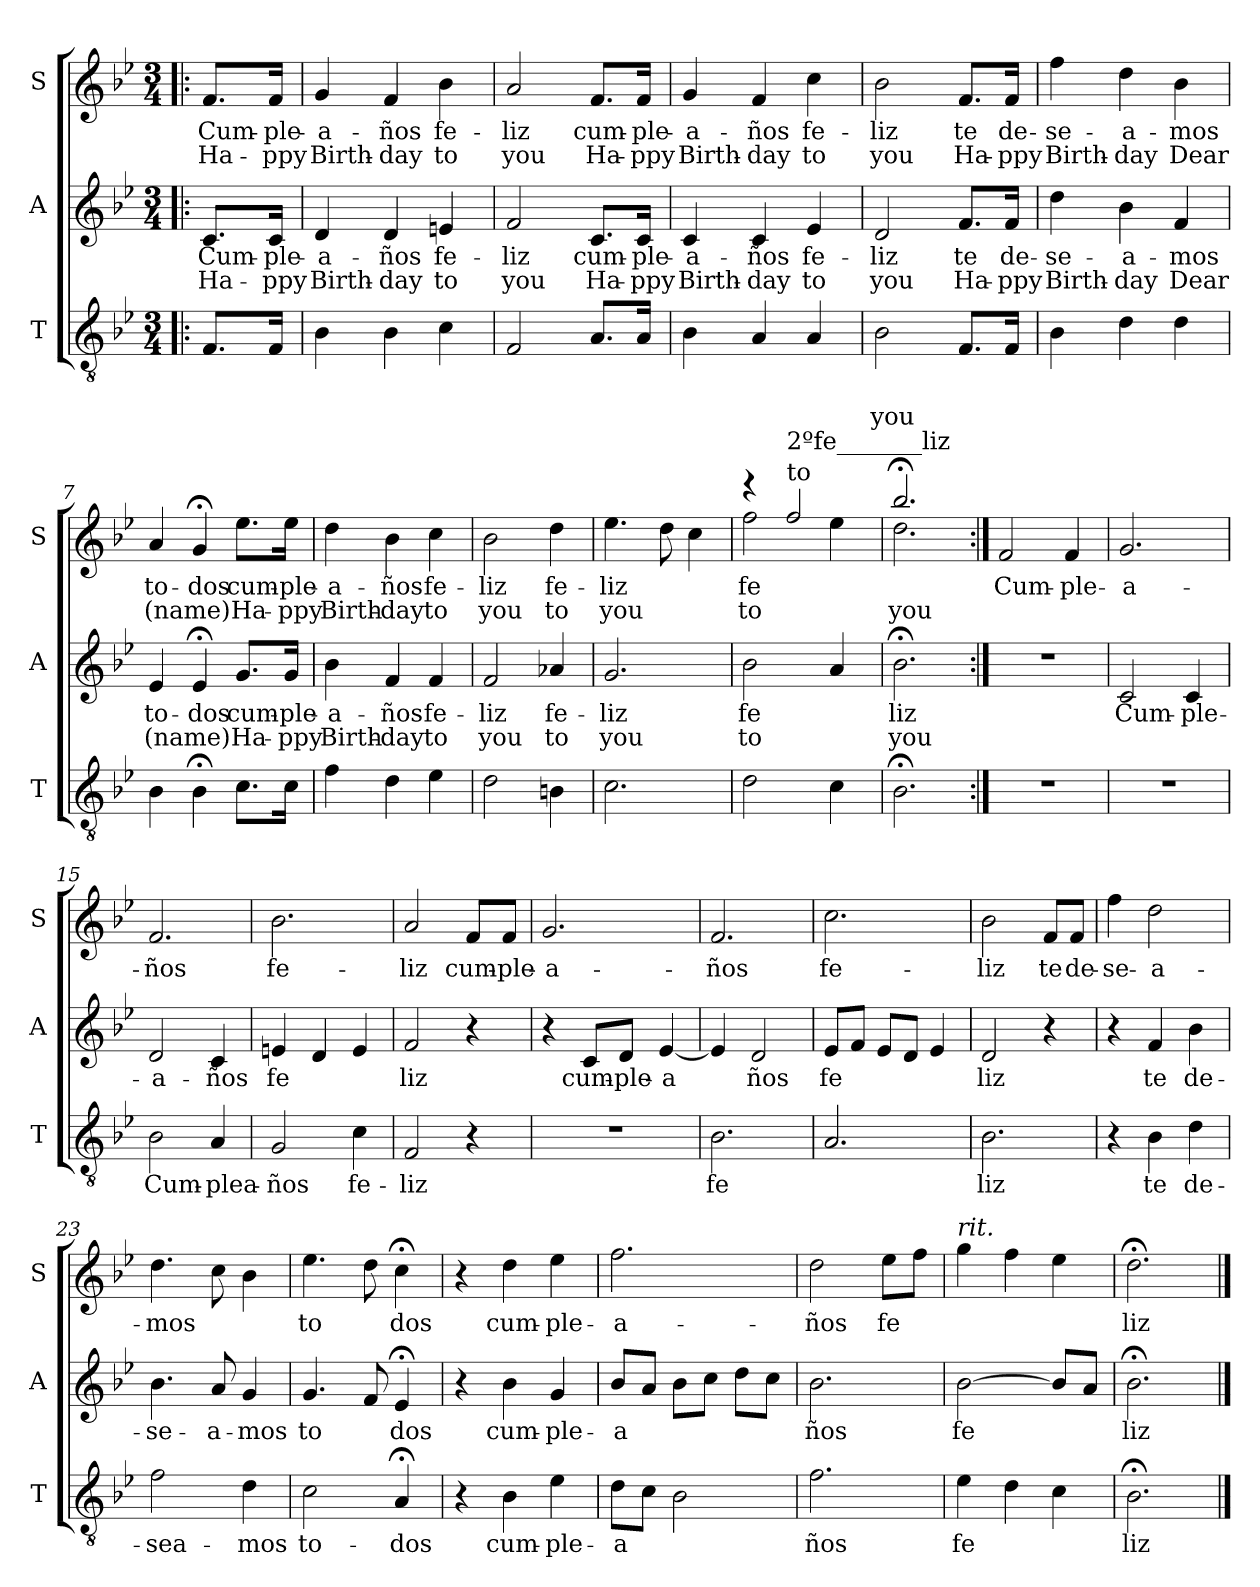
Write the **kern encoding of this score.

**kern	**text	**kern	**text	**text	**kern	**text	**text
*part3	*part3	*part2	*part2	*part2	*part1	*part1	*part1
*staff3	*staff3	*staff2	*staff2	*staff2	*staff1	*staff1	*staff1
*I"T	*	*I"A	*	*	*I"S	*	*
*I'T	*	*I'A	*	*	*I'S	*	*
*clefGv2	*	*clefG2	*	*	*clefG2	*	*
*k[b-e-]	*	*k[b-e-]	*	*	*k[b-e-]	*	*
*B-:	*	*B-:	*	*	*B-:	*	*
*M3/4	*	*M3/4	*	*	*M3/4	*	*
=1!|:	=1!|:	=1!|:	=1!|:	=1!|:	=1!|:	=1!|:	=1!|:
!	!	!	!LO:LY:b	!LO:LY:b	!	!LO:LY:b	!LO:LY:b
8.F/L	.	8.c/L	Cum-	Ha-	8.f/L	Cum-	Ha-
!	!	!	!LO:LY:b	!LO:LY:b	!	!LO:LY:b	!LO:LY:b
16F/Jk	.	16c/Jk	-ple-	-ppy	16f/Jk	-ple-	-ppy
=2	=2	=2	=2	=2	=2	=2	=2
!	!	!	!LO:LY:b	!LO:LY:b	!	!LO:LY:b	!LO:LY:b
4B-\	.	4d/	-a-	Birth-	4g/	-a-	Birth-
!	!	!	!LO:LY:b	!LO:LY:b	!	!LO:LY:b	!LO:LY:b
4B-\	.	4d/	-ños	-day	4f/	-ños	-day
!	!	!	!LO:LY:b	!LO:LY:b	!	!LO:LY:b	!LO:LY:b
4c\	.	4en/	fe-	to	4b-\	fe-	to
=3	=3	=3	=3	=3	=3	=3	=3
!	!	!	!LO:LY:b	!LO:LY:b	!	!LO:LY:b	!LO:LY:b
2F/	.	2f/	-liz	you	2a/	-liz	you
!	!	!	!LO:LY:b	!LO:LY:b	!	!LO:LY:b	!LO:LY:b
8.A/L	.	8.c/L	cum-	Ha-	8.f/L	cum-	Ha-
!	!	!	!LO:LY:b	!LO:LY:b	!	!LO:LY:b	!LO:LY:b
16A/Jk	.	16c/Jk	-ple-	-ppy	16f/Jk	-ple-	-ppy
=4	=4	=4	=4	=4	=4	=4	=4
!	!	!	!LO:LY:b	!LO:LY:b	!	!LO:LY:b	!LO:LY:b
4B-\	.	4c/	-a-	Birth-	4g/	-a-	Birth-
!	!	!	!LO:LY:b	!LO:LY:b	!	!LO:LY:b	!LO:LY:b
4A/	.	4c/	-ños	-day	4f/	-ños	-day
!	!	!	!LO:LY:b	!LO:LY:b	!	!LO:LY:b	!LO:LY:b
4A/	.	4e-/	fe-	to	4cc\	fe-	to
=5	=5	=5	=5	=5	=5	=5	=5
!	!	!	!LO:LY:b	!LO:LY:b	!	!LO:LY:b	!LO:LY:b
2B-\	.	2d/	-liz	you	2b-\	-liz	you
!	!	!	!LO:LY:b	!LO:LY:b	!	!LO:LY:b	!LO:LY:b
8.F/L	.	8.f/L	te	Ha-	8.f/L	te	Ha-
!	!	!	!LO:LY:b	!LO:LY:b	!	!LO:LY:b	!LO:LY:b
16F/Jk	.	16f/Jk	de-	-ppy	16f/Jk	de-	-ppy
=6	=6	=6	=6	=6	=6	=6	=6
!	!	!	!LO:LY:b	!LO:LY:b	!	!LO:LY:b	!LO:LY:b
4B-\	.	4dd\	-se-	Birth-	4ff\	-se-	Birth-
!	!	!	!LO:LY:b	!LO:LY:b	!	!LO:LY:b	!LO:LY:b
4d\	.	4b-\	-a-	-day	4dd\	-a-	-day
!	!	!	!LO:LY:b	!LO:LY:b	!	!LO:LY:b	!LO:LY:b
4d\	.	4f/	-mos	Dear	4b-\	-mos	Dear
!!LO:LB:g=z
=7	=7	=7	=7	=7	=7	=7	=7
!	!	!	!LO:LY:b	!LO:LY:b	!	!LO:LY:b	!LO:LY:b
4B-\	.	4e-/	to-	(name)	4a/	to-	(name)
!	!	!	!LO:LY:b	!	!	!LO:LY:b	!
4B-;<\	.	4e-;/	-dos	.	4g;/	-dos	.
!	!	!	!LO:LY:b	!LO:LY:b	!	!LO:LY:b	!LO:LY:b
8.c\L	.	8.g/L	cum-	Ha-	8.ee-\L	cum-	Ha-
!	!	!	!LO:LY:b	!LO:LY:b	!	!LO:LY:b	!LO:LY:b
16c\Jk	.	16g/Jk	-ple-	-ppy	16ee-\Jk	-ple-	-ppy
=8	=8	=8	=8	=8	=8	=8	=8
!	!	!	!LO:LY:b	!LO:LY:b	!	!LO:LY:b	!LO:LY:b
4f\	.	4b-\	-a-	Birth-	4dd\	-a-	Birth-
!	!	!	!LO:LY:b	!LO:LY:b	!	!LO:LY:b	!LO:LY:b
4d\	.	4f/	-ños	-day	4b-\	-ños	-day
!	!	!	!LO:LY:b	!LO:LY:b	!	!LO:LY:b	!LO:LY:b
4e-\	.	4f/	fe-	to	4cc\	fe-	to
=9	=9	=9	=9	=9	=9	=9	=9
!	!	!	!LO:LY:b	!LO:LY:b	!	!LO:LY:b	!LO:LY:b
2d\	.	2f/	-liz	you	2b-\	-liz	you
!	!	!	!LO:LY:b	!LO:LY:b	!	!LO:LY:b	!LO:LY:b
4Bn\	.	4a-X/	fe-	to	4dd\	fe-	to
=10	=10	=10	=10	=10	=10	=10	=10
!	!	!	!LO:LY:b	!LO:LY:b	!	!LO:LY:b	!LO:LY:b
2.c\	.	2.g/	-liz	you	4.ee-\	-liz	you
.	.	.	.	.	8dd\	.	.
.	.	.	.	.	4cc\	.	.
=11	=11	=11	=11	=11	=11	=11	=11
!	!	!	!LO:LY:b	!LO:LY:b	!	!LO:LY:b	!LO:LY:b
*	*	*	*	*	*^	*	*
*	*	*	*	*	*	*^	*	*
2d\	.	2b-\	fe	to	4rddd	2ff\	2ryy	fe	to
!	!	!	!	!	!LO:TX:a:t=to	!	!	!	!
!	!	!	!	!	!LO:TX:a:t=2ºfe_______liz	!	!	!	!
.	.	.	.	.	2ff/	.	.	.	.
4c\	.	4a/	.	.	.	4ee-\	8..ryy	.	.
!	!	!	!	!	!	!	!LO:TX:a:t=you	!	!
.	.	.	.	.	.	.	32ryy	.	.
=12	=12	=12	=12	=12	=12	=12	=12	=12	=12
!	!	!	!LO:LY:b	!LO:LY:b	!	!	!	!LO:LY:b	!LO:LY:b
*	*	*	*	*	*	*v	*v	*	*
2.B-;<\	.	2.b-;<\	liz	you	2.bb-;</	2.dd\	.	you
!!LO:PB:g=z
=13:|!	=13:|!	=13:|!	=13:|!	=13:|!	=13:|!	=13:|!	=13:|!	=13:|!
!LO:N:vis=1	!	!LO:N:vis=1	!	!	!	!	!LO:LY:b	!
*	*	*	*	*	*v	*v	*	*
2.r	.	2.r	.	.	2f/	Cum-	.
!	!	!	!	!	!	!LO:LY:b	!
.	.	.	.	.	4f/	-ple-	.
=14	=14	=14	=14	=14	=14	=14	=14
!LO:N:vis=1	!	!	!LO:LY:b	!	!	!LO:LY:b	!
2.r	.	2c/	Cum-	.	2.g/	-a-	.
!	!	!	!LO:LY:b	!	!	!	!
.	.	4c/	-ple-	.	.	.	.
=15	=15	=15	=15	=15	=15	=15	=15
!	!LO:LY:b	!	!LO:LY:b	!	!	!LO:LY:b	!
2B-\	Cum-	2d/	-a-	.	2.f/	-ños	.
!	!LO:LY:b	!	!LO:LY:b	!	!	!	!
4A/	-plea-	4c/	-ños	.	.	.	.
=16	=16	=16	=16	=16	=16	=16	=16
!	!LO:LY:b	!	!LO:LY:b	!	!	!LO:LY:b	!
2G/	-ños	4en/	fe	.	2.b-\	fe-	.
.	.	4d/	.	.	.	.	.
!	!LO:LY:b	!	!	!	!	!	!
4c\	fe-	4e/	.	.	.	.	.
=17	=17	=17	=17	=17	=17	=17	=17
!	!LO:LY:b	!	!LO:LY:b	!	!	!LO:LY:b	!
2F/	-liz	2f/	liz	.	2a/	-liz	.
!	!	!	!	!	!	!LO:LY:b	!
4r	.	4r	.	.	8f/L	cum-	.
!	!	!	!	!	!	!LO:LY:b:rj	!
.	.	.	.	.	8f/J	-ple-	.
=18	=18	=18	=18	=18	=18	=18	=18
!LO:N:vis=1	!	!	!	!	!	!LO:LY:b	!
2.r	.	4r	.	.	2.g/	-a-	.
!	!	!	!LO:LY:b	!	!	!	!
.	.	8c/L	cum-	.	.	.	.
!	!	!	!LO:LY:b:rj	!	!	!	!
.	.	8d/J	-ple-	.	.	.	.
!	!	!	!LO:LY:b:rj	!	!	!	!
.	.	[<4e-/	-a	.	.	.	.
!!LO:LB:g=z
=19	=19	=19	=19	=19	=19	=19	=19
!	!LO:LY:b	!	!	!	!	!LO:LY:b	!
2.B-\	fe	4e-/]	.	.	2.f/	-ños	.
!	!	!	!LO:LY:b	!	!	!	!
.	.	2d/	ños	.	.	.	.
=20	=20	=20	=20	=20	=20	=20	=20
!	!	!	!LO:LY:b	!	!	!LO:LY:b	!
2.A/	.	8e-/L	fe	.	2.cc\	fe-	.
.	.	8f/J	.	.	.	.	.
.	.	8e-/L	.	.	.	.	.
.	.	8d/J	.	.	.	.	.
.	.	4e-/	.	.	.	.	.
=21	=21	=21	=21	=21	=21	=21	=21
!	!LO:LY:b	!	!LO:LY:b	!	!	!LO:LY:b	!
2.B-\	liz	2d/	liz	.	2b-\	-liz	.
!	!	!	!	!	!	!LO:LY:b	!
.	.	4r	.	.	8f/L	te	.
!	!	!	!	!	!	!LO:LY:b	!
.	.	.	.	.	8f/J	de-	.
=22	=22	=22	=22	=22	=22	=22	=22
!	!	!	!	!	!	!LO:LY:b	!
4r	.	4r	.	.	4ff\	-se-	.
!	!LO:LY:b	!	!LO:LY:b	!	!	!LO:LY:b	!
4B-\	te	4f/	te	.	2dd\	-a-	.
!	!LO:LY:b	!	!LO:LY:b	!	!	!	!
4d\	de-	4b-\	de-	.	.	.	.
=23	=23	=23	=23	=23	=23	=23	=23
!	!LO:LY:b	!	!LO:LY:b	!	!	!LO:LY:b	!
2f\	-sea-	4.b-\	-se-	.	4.dd\	-mos	.
!	!	!	!LO:LY:b	!	!	!	!
.	.	8a/	-a-	.	8cc\	.	.
!	!LO:LY:b	!	!LO:LY:b	!	!	!	!
4d\	-mos	4g/	-mos	.	4b-\	.	.
=24	=24	=24	=24	=24	=24	=24	=24
!	!LO:LY:b	!	!LO:LY:b	!	!	!LO:LY:b	!
2c\	to-	4.g/	to	.	4.ee-\	to	.
.	.	8f/	.	.	8dd\	.	.
!	!LO:LY:b	!	!LO:LY:b	!	!	!LO:LY:b	!
4A;/	-dos	4e-;/	dos	.	4cc;<\	dos	.
!!LO:LB:g=z
=25	=25	=25	=25	=25	=25	=25	=25
4r	.	4r	.	.	4r	.	.
!	!LO:LY:b	!	!LO:LY:b	!	!	!LO:LY:b	!
4B-\	cum-	4b-\	cum-	.	4dd\	cum-	.
!	!LO:LY:b	!	!LO:LY:b	!	!	!LO:LY:b	!
4e-\	-ple-	4g/	-ple-	.	4ee-\	-ple-	.
=26	=26	=26	=26	=26	=26	=26	=26
!	!LO:LY:b:rj	!	!LO:LY:b:rj	!	!	!LO:LY:b	!
8d\L	-a	8b-/L	-a	.	2.ff\	-a-	.
8c\J	.	8a/J	.	.	.	.	.
2B-\	.	8b-\L	.	.	.	.	.
.	.	8cc\J	.	.	.	.	.
.	.	8dd\L	.	.	.	.	.
.	.	8cc\J	.	.	.	.	.
=27	=27	=27	=27	=27	=27	=27	=27
!	!LO:LY:b	!	!LO:LY:b	!	!	!LO:LY:b	!
2.f\	ños	2.b-\	ños	.	2dd\	-ños	.
!	!	!	!	!	!	!LO:LY:b	!
.	.	.	.	.	8ee-\L	fe	.
.	.	.	.	.	8ff\J	.	.
=28	=28	=28	=28	=28	=28	=28	=28
!	!	!	!	!	!LO:TX:a:i:t=rit.	!	!
!	!LO:LY:b	!	!LO:LY:b	!	!	!	!
4e-\	fe	[>2b-\	fe	.	4gg\	.	.
4d\	.	.	.	.	4ff\	.	.
4c\	.	8b-/L]	.	.	4ee-\	.	.
.	.	8a/J	.	.	.	.	.
=29	=29	=29	=29	=29	=29	=29	=29
!	!LO:LY:b	!	!LO:LY:b	!	!	!LO:LY:b	!
2.B-;<\	liz	2.b-;<\	liz	.	2.dd;<\	liz	.
==	==	==	==	==	==	==	==
*-	*-	*-	*-	*-	*-	*-	*-
